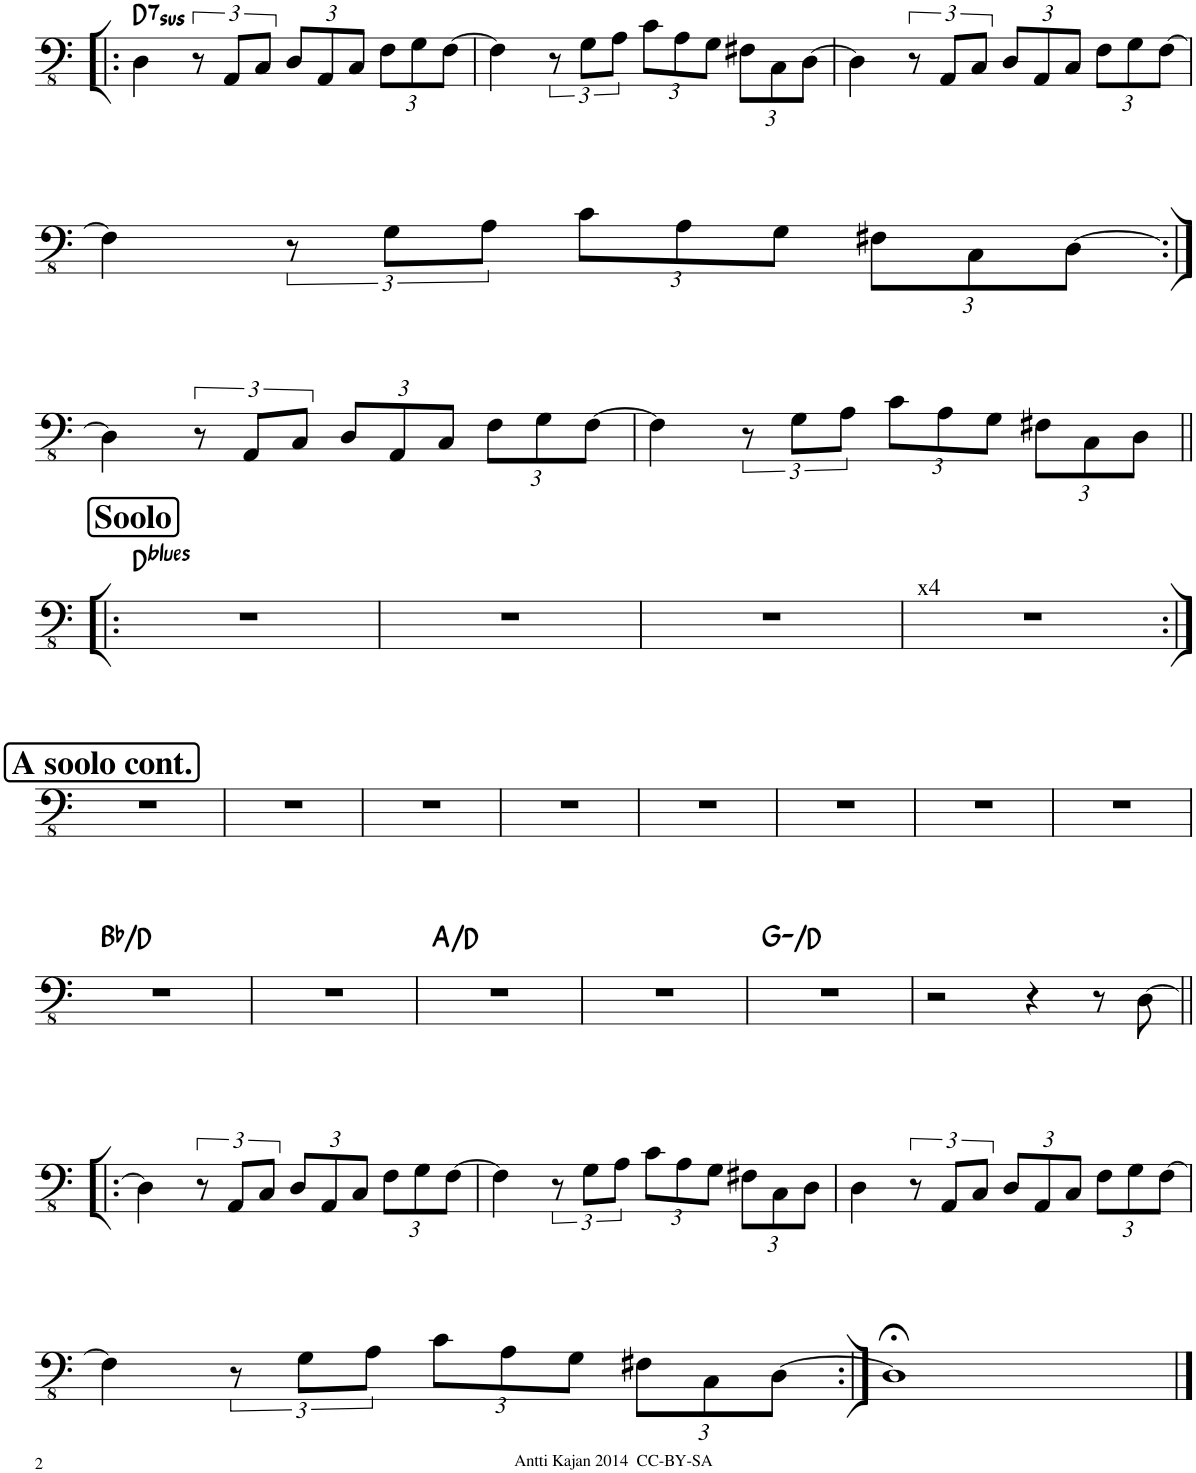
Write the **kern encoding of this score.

**kern	**harte
*part1	*part1
*staff1	*
*I"Fretless Electric Bass	*
!!LO:PB:g=z
*clefFv4	*
*k[]	*
*M4/4	*
=38!|:	=38!|:
!	!LO:H:kt=7sus
4DD\	D:sus4(7)
12r	.
12AAA/L	.
12CC/J	.
*Xbrackettup	*
12DD/L	.
12AAA/	.
12CC/J	.
12FF\L	.
12GG\	.
[12FF\J	.
=39	=39
4FF\]	.
*brackettup	*
12r	.
12GG\L	.
12AA\J	.
*Xbrackettup	*
12C\L	.
12AA\	.
12GG\J	.
12FF#X\L	.
12CC\	.
[12DD\J	.
=40	=40
4DD\]	.
*brackettup	*
12r	.
12AAA/L	.
12CC/J	.
*Xbrackettup	*
12DD/L	.
12AAA/	.
12CC/J	.
12FF\L	.
12GG\	.
[12FF\J	.
!!LO:LB:g=z
=41	=41
4FF\]	.
*brackettup	*
12r	.
12GG\L	.
12AA\J	.
*Xbrackettup	*
12C\L	.
12AA\	.
12GG\J	.
12FF#X\L	.
12CC\	.
[12DD\J	.
!!LO:LB:g=z
=42:|!	=42:|!
4DD\]	.
*brackettup	*
12r	.
12AAA/L	.
12CC/J	.
*Xbrackettup	*
12DD/L	.
12AAA/	.
12CC/J	.
12FF\L	.
12GG\	.
[12FF\J	.
=43	=43
4FF\]	.
*brackettup	*
12r	.
12GG\L	.
12AA\J	.
*Xbrackettup	*
12C\L	.
12AA\	.
12GG\J	.
12FF#X\L	.
12CC\	.
12DD\J	.
!!LO:LB:g=z
=44!|:	=44!|:
!LO:TX:a:B:t=Soolo	!
1r	D:maj(#9)
=45	=45
1r	.
=46	=46
1r	.
=47	=47
!LO:TX:a:t=x4	!
1r	.
!!LO:LB:g=z
=48:|!	=48:|!
!LO:TX:a:B:t=A soolo cont.	!
1r	.
=49	=49
1r	.
=50	=50
1r	.
=51	=51
1r	.
=52	=52
1r	.
=53	=53
1r	.
=54	=54
1r	.
=55	=55
1r	.
!!LO:LB:g=z
=56	=56
1r	Bb:maj/3
=57	=57
1r	.
=58	=58
1r	A:maj/4
=59	=59
1r	.
=60	=60
1r	G:min/5
=61	=61
2r	.
4r	.
8r	.
[8DD\	.
!!LO:LB:g=z
=62!|:	=62!|:
4DD\]	.
*brackettup	*
12r	.
12AAA/L	.
12CC/J	.
*Xbrackettup	*
12DD/L	.
12AAA/	.
12CC/J	.
12FF\L	.
12GG\	.
[12FF\J	.
=63	=63
4FF\]	.
*brackettup	*
12r	.
12GG\L	.
12AA\J	.
*Xbrackettup	*
12C\L	.
12AA\	.
12GG\J	.
12FF#X\L	.
12CC\	.
12DD\J	.
=64	=64
4DD\	.
*brackettup	*
12r	.
12AAA/L	.
12CC/J	.
*Xbrackettup	*
12DD/L	.
12AAA/	.
12CC/J	.
12FF\L	.
12GG\	.
[12FF\J	.
!!LO:LB:g=z
=65	=65
4FF\]	.
*brackettup	*
12r	.
12GG\L	.
12AA\J	.
*Xbrackettup	*
12C\L	.
12AA\	.
12GG\J	.
12FF#X\L	.
12CC\	.
[12DD\J	.
=66:|!	=66:|!
1DD;<]	.
==	==
*-	*-
